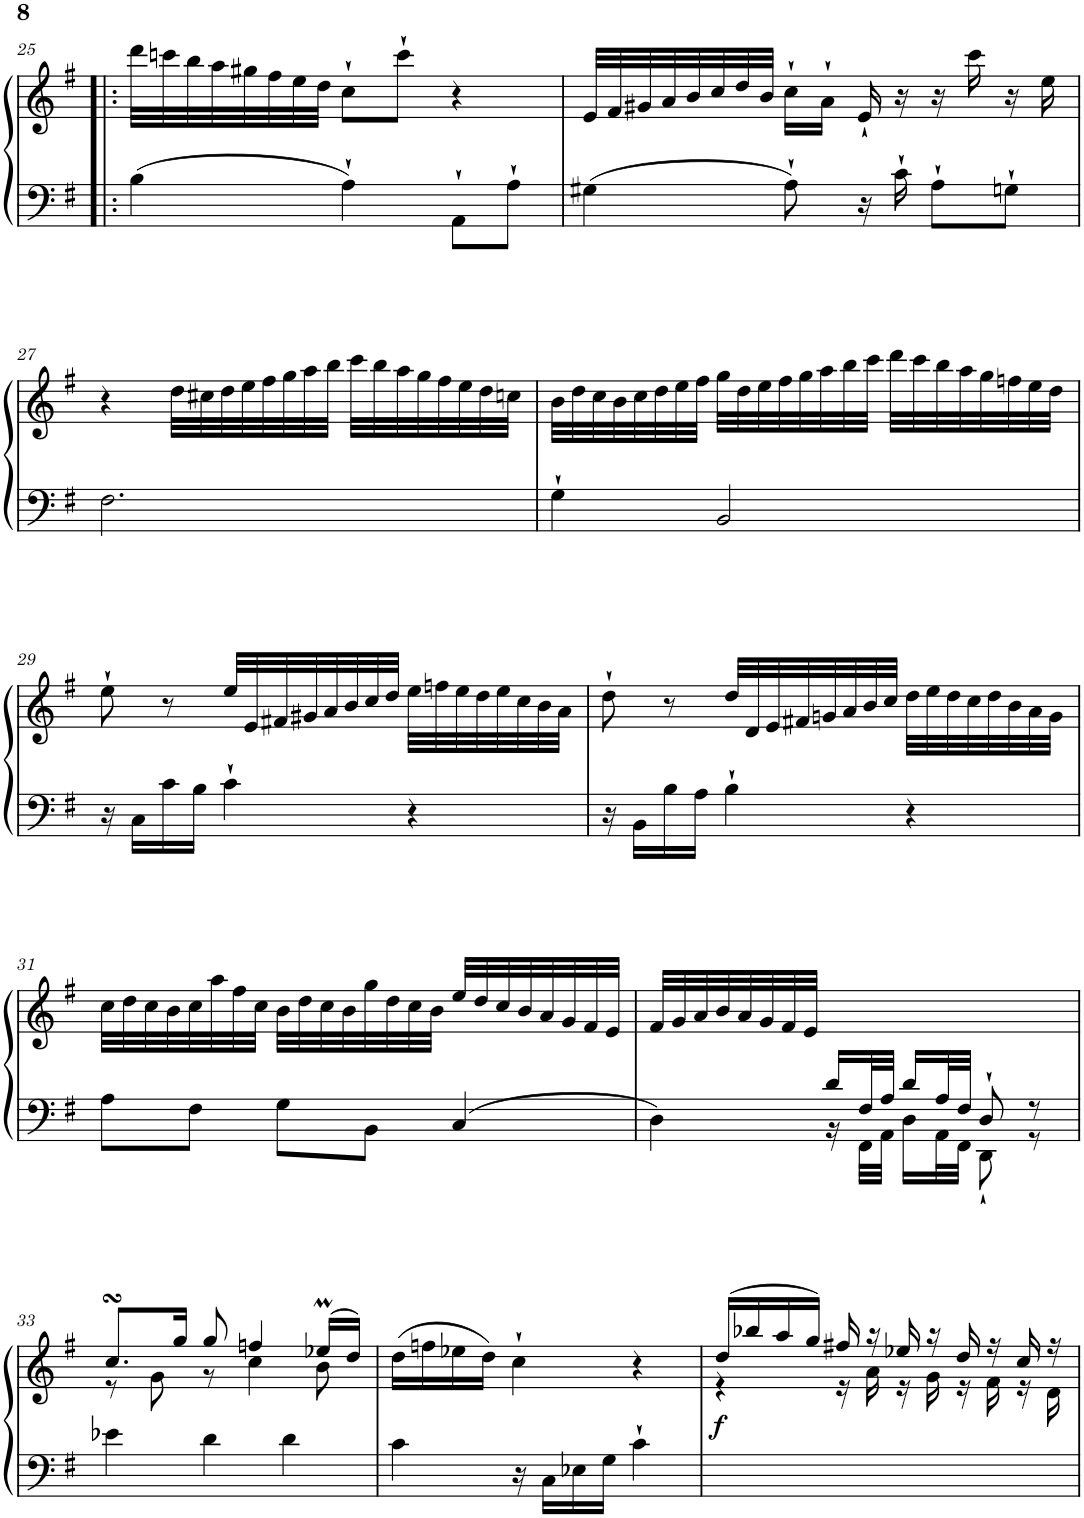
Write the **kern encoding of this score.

**kern	**kern	**dynam
*part1	*part1	*part1
*staff2	*staff1	*staff1/2
*I"Фортепиано	*	*
!!LO:PB:g=z
*clefF4	*clefG2	*
*k[f#]	*k[f#]	*
*G:	*G:	*
*M3/4	*M3/4	*
=25!|:	=25!|:	=25!|:
4B\	32ddd\LLL	.
.	32cccn\	.
.	32bb\	.
.	32aa\	.
.	32gg#X\	.
.	32ff#\	.
.	32ee\	.
.	32dd\JJJ	.
4A`\	8cc`\L	.
.	8ccc`\J	.
8AA`\L	4r	.
8A`\J	.	.
=26	=26	=26
4G#X\	32e/LLL	.
.	32f#/	.
.	32g#X/	.
.	32a/	.
.	32b/	.
.	32cc/	.
.	32dd/	.
.	32b/JJJ	.
8A`\	16cc`\LL	.
.	16a`\JJ	.
16r	16e`/	.
16c`\	16r	.
8A`\L	16r	.
.	16ccc\	.
8Gn`\J	16r	.
.	16ee\	.
!!LO:LB:g=z
=27	=27	=27
2.F#\	4r	.
.	32dd\LLL	.
.	32cc#X\	.
.	32dd\	.
.	32ee\	.
.	32ff#\	.
.	32gg\	.
.	32aa\	.
.	32bb\JJJ	.
.	32ccc\LLL	.
.	32bb\	.
.	32aa\	.
.	32gg\	.
.	32ff#\	.
.	32ee\	.
.	32dd\	.
.	32ccn\JJJ	.
=28	=28	=28
4G`\	32b\LLL	.
.	32dd\	.
.	32cc\	.
.	32b\	.
.	32cc\	.
.	32dd\	.
.	32ee\	.
.	32ff#\JJJ	.
2BB/	32gg\LLL	.
.	32dd\	.
.	32ee\	.
.	32ff#\	.
.	32gg\	.
.	32aa\	.
.	32bb\	.
.	32ccc\JJJ	.
.	32ddd\LLL	.
.	32ccc\	.
.	32bb\	.
.	32aa\	.
.	32gg\	.
.	32ffn\	.
.	32ee\	.
.	32dd\JJJ	.
!!LO:LB:g=z
=29	=29	=29
16r	8ee`\	.
16C\LL	.	.
16c\	8r	.
16B\JJ	.	.
4c`\	32ee/LLL	.
.	32e/	.
.	32f#X/	.
.	32g#X/	.
.	32a/	.
.	32b/	.
.	32cc/	.
.	32dd/JJJ	.
4r	32ee\LLL	.
.	32ffn\	.
.	32ee\	.
.	32dd\	.
.	32ee\	.
.	32cc\	.
.	32b\	.
.	32a\JJJ	.
=30	=30	=30
16r	8dd`\	.
16BB\LL	.	.
16B\	8r	.
16A\JJ	.	.
4B`\	32dd/LLL	.
.	32d/	.
.	32e/	.
.	32f#X/	.
.	32gn/	.
.	32a/	.
.	32b/	.
.	32cc/JJJ	.
4r	32dd\LLL	.
.	32ee\	.
.	32dd\	.
.	32cc\	.
.	32dd\	.
.	32b\	.
.	32a\	.
.	32g\JJJ	.
!!LO:LB:g=z
=31	=31	=31
8A\L	32cc\LLL	.
.	32dd\	.
.	32cc\	.
.	32b\	.
8F#\J	32cc\	.
.	32aa\	.
.	32ff#\	.
.	32cc\JJJ	.
8G\L	32b\LLL	.
.	32dd\	.
.	32cc\	.
.	32b\	.
8BB\J	32gg\	.
.	32dd\	.
.	32cc\	.
.	32b\JJJ	.
4C/	32ee/LLL	.
.	32dd/	.
.	32cc/	.
.	32b/	.
.	32a/	.
.	32g/	.
.	32f#/	.
.	32e/JJJ	.
=32	=32	=32
*^	*	*
4D\	4ryy	32f#/LLL	.
.	.	32g/	.
.	.	32a/	.
.	.	32b/	.
.	.	32a/	.
.	.	32g/	.
.	.	32f#/	.
.	.	32e/JJJ	.
16d/LL	16r	2ryy	.
32F#/L	32FF#\LLL	.	.
32A/JJJ	32AA\JJJ	.	.
16d/LL	16D\LL	.	.
32A/L	32AA\L	.	.
32F#/JJJ	32FF#\JJJ	.	.
8D`/	8DD`\	.	.
8r	8r	.	.
*v	*v	*	*
!!LO:LB:g=z
=33	=33	=33
*	*^	*
4e-X\	8.ccsSSs/L	8r	.
.	.	8g\	.
.	16gg/Jk	.	.
4d\	8gg/	8r	.
.	4ffn/	4cc\	.
4d\	.	.	.
.	(>16ee-XM/LL	8b\	.
.	16dd/JJ)	.	.
*	*v	*v	*
=34	=34	=34
4c\	(>16dd\LL	.
.	16ffn\	.
.	16ee-X\	.
.	16dd\JJ)	.
16r	4cc`\	.
16C\LL	.	.
16E-X\	.	.
16G\JJ	.	.
4c`\	4r	.
=35	=35	=35
*	*^	*
!	!	!	!LO:DY:b
2.ryy	(>16dd/LL	4r	f
.	16bb-X/	.	.
.	16aa/	.	.
.	16gg/JJ)	.	.
.	16ff#X/	16r	.
.	16r	16a\	.
.	16ee-X/	16r	.
.	16r	16g\	.
.	16dd/	16r	.
.	16r	16f#\	.
.	16cc/	16r	.
.	16r	16d\	.
*	*v	*v	*
=	=	=
*-	*-	*-
